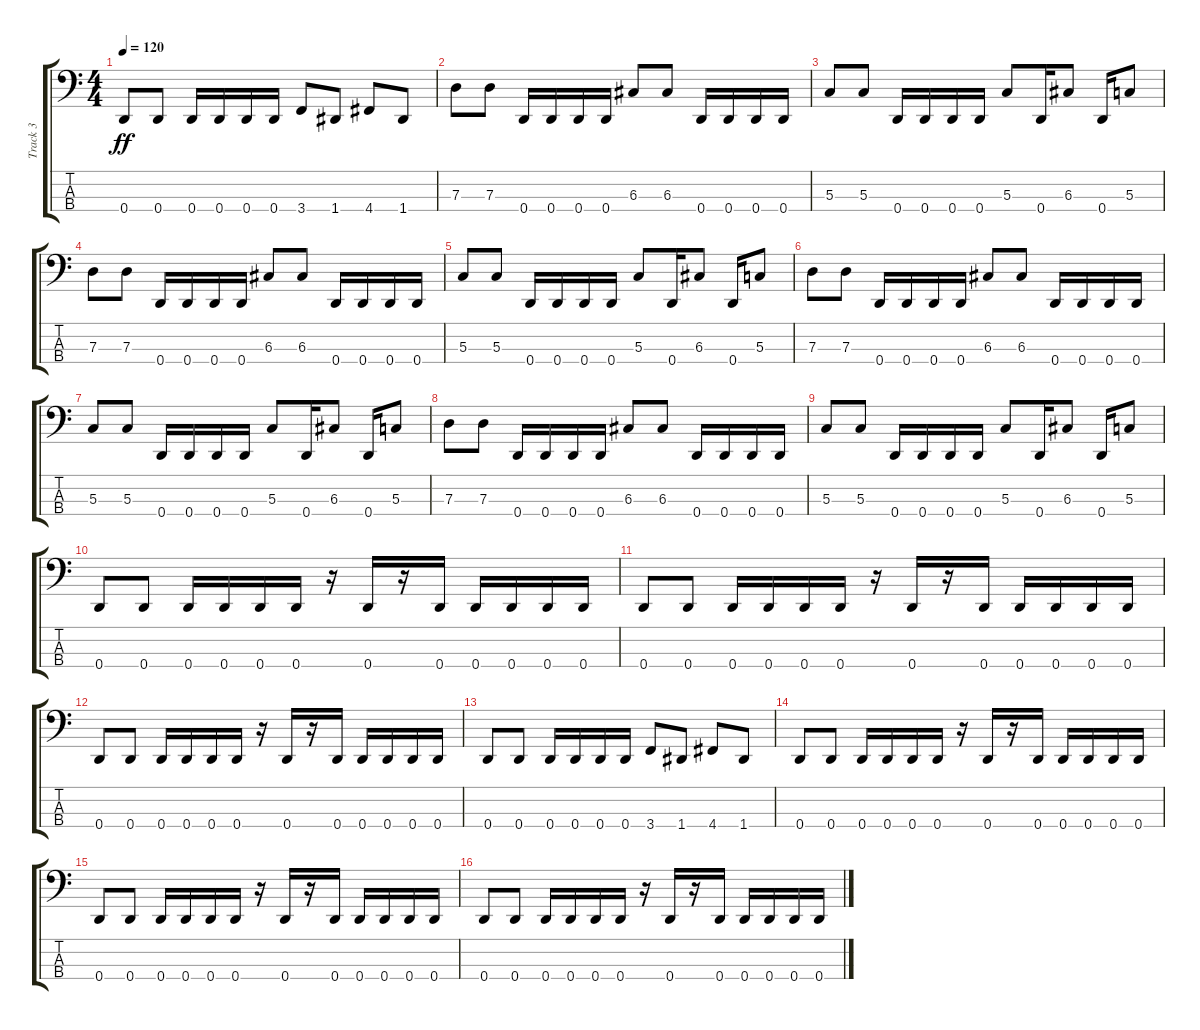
\track ("Track 3" "Track 3") {instrument electricbassfinger}
\staff {score tabs}
\tuning (F2 C2 G1 D1) {hide}
\ts (4 4)
\tempo 120
\clef f4
\ks c
0.4.8{dy ff} 0.4.8 0.4.16 0.4.16 0.4.16 0.4.16 3.4.8 1.4.8 4.4.8 1.4.8 |
7.3.8 7.3.8 0.4.16 0.4.16 0.4.16 0.4.16 6.3.8 6.3.8 0.4.16 0.4.16 0.4.16 0.4.16 |
5.3.8 5.3.8 0.4.16 0.4.16 0.4.16 0.4.16 5.3.8 0.4.16 6.3.8 0.4.16 5.3.8 |
7.3.8 7.3.8 0.4.16 0.4.16 0.4.16 0.4.16 6.3.8 6.3.8 0.4.16 0.4.16 0.4.16 0.4.16 |
5.3.8 5.3.8 0.4.16 0.4.16 0.4.16 0.4.16 5.3.8 0.4.16 6.3.8 0.4.16 5.3.8 |
7.3.8 7.3.8 0.4.16 0.4.16 0.4.16 0.4.16 6.3.8 6.3.8 0.4.16 0.4.16 0.4.16 0.4.16 |
5.3.8 5.3.8 0.4.16 0.4.16 0.4.16 0.4.16 5.3.8 0.4.16 6.3.8 0.4.16 5.3.8 |
7.3.8 7.3.8 0.4.16 0.4.16 0.4.16 0.4.16 6.3.8 6.3.8 0.4.16 0.4.16 0.4.16 0.4.16 |
5.3.8 5.3.8 0.4.16 0.4.16 0.4.16 0.4.16 5.3.8 0.4.16 6.3.8 0.4.16 5.3.8 |
0.4.8 0.4.8 0.4.16 0.4.16 0.4.16 0.4.16 r.16 0.4.16 r.16 0.4.16 0.4.16 0.4.16 0.4.16 0.4.16 |
0.4.8 0.4.8 0.4.16 0.4.16 0.4.16 0.4.16 r.16 0.4.16 r.16 0.4.16 0.4.16 0.4.16 0.4.16 0.4.16 |
0.4.8 0.4.8 0.4.16 0.4.16 0.4.16 0.4.16 r.16 0.4.16 r.16 0.4.16 0.4.16 0.4.16 0.4.16 0.4.16 |
0.4.8 0.4.8 0.4.16 0.4.16 0.4.16 0.4.16 3.4.8 1.4.8 4.4.8 1.4.8 |
0.4.8 0.4.8 0.4.16 0.4.16 0.4.16 0.4.16 r.16 0.4.16 r.16 0.4.16 0.4.16 0.4.16 0.4.16 0.4.16 |
0.4.8 0.4.8 0.4.16 0.4.16 0.4.16 0.4.16 r.16 0.4.16 r.16 0.4.16 0.4.16 0.4.16 0.4.16 0.4.16 |
0.4.8 0.4.8 0.4.16 0.4.16 0.4.16 0.4.16 r.16 0.4.16 r.16 0.4.16 0.4.16 0.4.16 0.4.16 0.4.16
